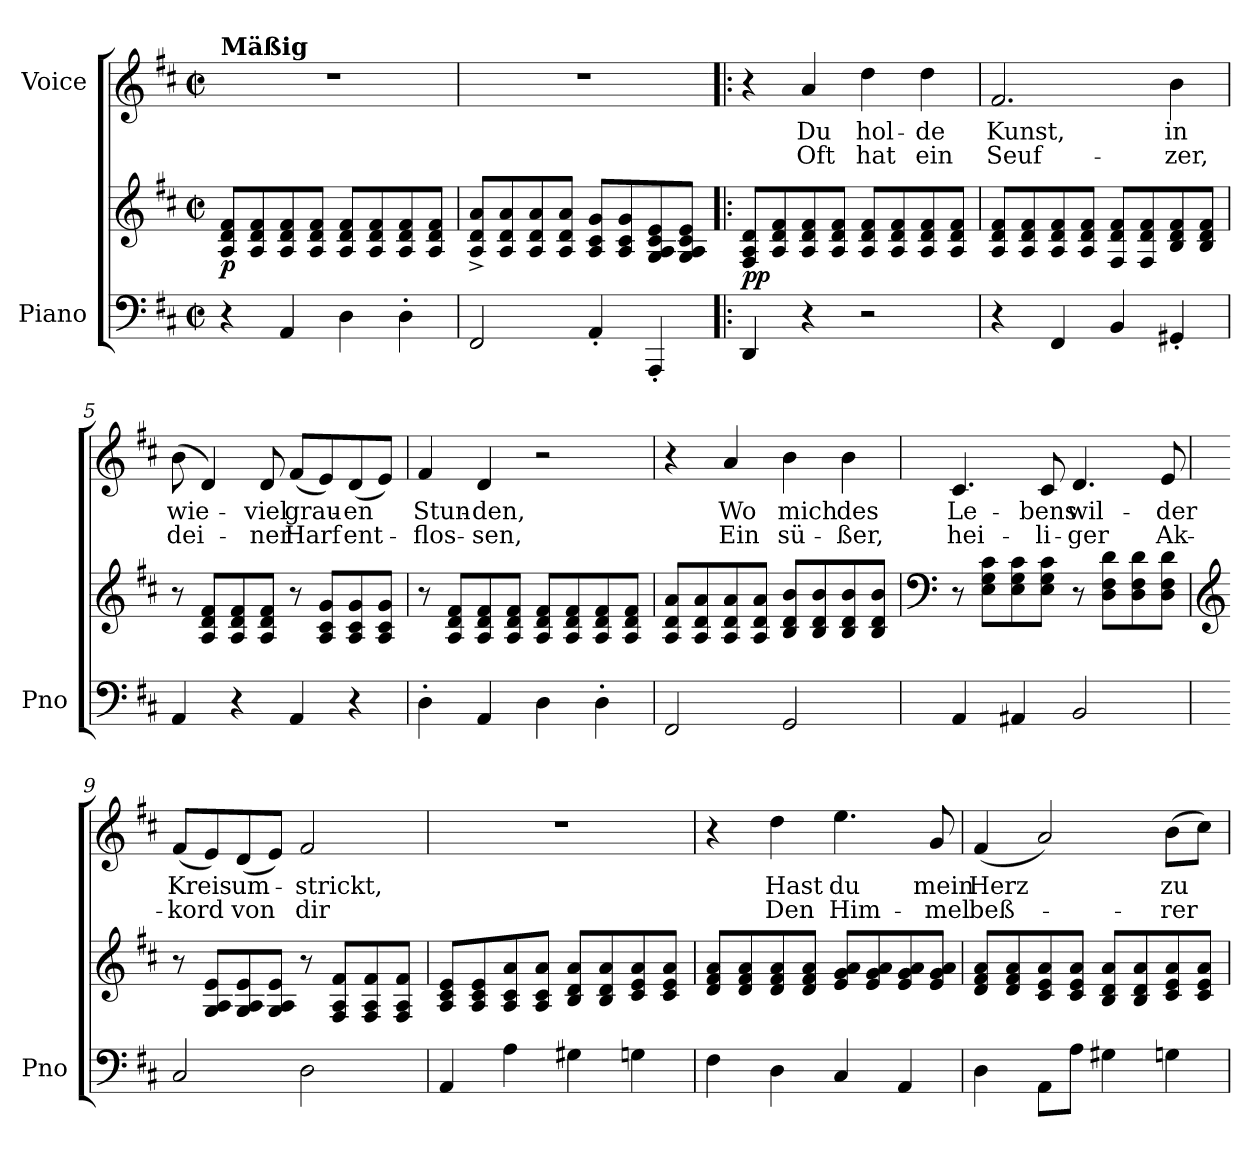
**kern	**kern	**dynam	**kern	**text	**text
*part2	*part2	*part2	*part1	*part1	*part1
*staff3	*staff2	*staff2/3	*staff1	*staff1	*staff1
*I"Piano	*	*	*I"Voice	*	*
*I'Pno	*	*	*	*	*
*clefF4	*clefG2	*	*clefG2	*	*
*k[f#c#]	*k[f#c#]	*	*k[f#c#]	*	*
*M4/4	*M4/4	*	*M4/4	*	*
*met(c|)	*met(c|)	*	*met(c|)	*	*
*MM60	*MM60	*	*MM60	*	*
=1	=1	=1	=1	=1	=1
!	!	!	!LO:TX:a:B:t=Mäßig	!	!
!	!	!LO:DY:b	!	!	!
4r	8A/ 8d/ 8f#/L	p	1r	.	.
.	8A/ 8d/ 8f#/	.	.	.	.
4AA/	8A/ 8d/ 8f#/	.	.	.	.
.	8A/ 8d/ 8f#/J	.	.	.	.
4D\	8A/ 8d/ 8f#/L	.	.	.	.
.	8A/ 8d/ 8f#/	.	.	.	.
4D'\	8A/ 8d/ 8f#/	.	.	.	.
.	8A/ 8d/ 8f#/J	.	.	.	.
=2	=2	=2	=2	=2	=2
2FF#/	8A/^ 8d/^ 8a/^L	.	1r	.	.
.	8A/ 8d/ 8a/	.	.	.	.
.	8A/ 8d/ 8a/	.	.	.	.
.	8A/ 8d/ 8a/J	.	.	.	.
4AA'/	8A/ 8c#/ 8g/L	.	.	.	.
.	8A/ 8c#/ 8g/	.	.	.	.
4AAA'/	8G/ 8A/ 8c#/ 8e/	.	.	.	.
.	8G/ 8A/ 8c#/ 8e/J	.	.	.	.
=3!|:	=3!|:	=3!|:	=3!|:	=3!|:	=3!|:
!	!	!LO:DY:b	!	!	!
4DD/	8F#/ 8A/ 8d/L	pp	4r	.	.
.	8A/ 8d/ 8f#/	.	.	.	.
!	!	!	!	!LO:LY:b	!LO:LY:b
4r	8A/ 8d/ 8f#/	.	4a/	Du	Oft
.	8A/ 8d/ 8f#/J	.	.	.	.
!	!	!	!	!LO:LY:b	!LO:LY:b
2r	8A/ 8d/ 8f#/L	.	4dd\	hol-	hat
.	8A/ 8d/ 8f#/	.	.	.	.
!	!	!	!	!LO:LY:b	!LO:LY:b
.	8A/ 8d/ 8f#/	.	4dd\	-de	ein
.	8A/ 8d/ 8f#/J	.	.	.	.
!!LO:LB:g=z
=4	=4	=4	=4	=4	=4
!	!	!	!	!LO:LY:b	!LO:LY:b
4r	8A/ 8d/ 8f#/L	.	2.f#/	Kunst,	Seuf-
.	8A/ 8d/ 8f#/	.	.	.	.
4FF#/	8A/ 8d/ 8f#/	.	.	.	.
.	8A/ 8d/ 8f#/J	.	.	.	.
4BB/	8F#/ 8d/ 8f#/L	.	.	.	.
.	8F#/ 8d/ 8f#/	.	.	.	.
!	!	!	!	!LO:LY:b	!LO:LY:b
4GG#X'/	8B/ 8d/ 8f#/	.	4b\	in	-zer,
.	8B/ 8d/ 8f#/J	.	.	.	.
=5	=5	=5	=5	=5	=5
!	!	!	!	!LO:LY:b	!LO:LY:b
4AA/	8r	.	(>8b\	wie-	dei-
.	8A/ 8d/ 8f#/L	.	4d/)	.	.
4r	8A/ 8d/ 8f#/	.	.	.	.
!	!	!	!	!LO:LY:b	!LO:LY:b
.	8A/ 8d/ 8f#/J	.	8d/	-viel	-ner
!	!	!	!	!LO:LY:b	!LO:LY:b
4AA/	8r	.	(<8f#/L	grau-	Harf
.	8A/ 8c#/ 8g/L	.	8e/)	.	.
!	!	!	!	!LO:LY:b	!LO:LY:b
4r	8A/ 8c#/ 8g/	.	(<8d/	-en	ent-
.	8A/ 8c#/ 8g/J	.	8e/J)	.	.
=6	=6	=6	=6	=6	=6
!	!	!	!	!LO:LY:b	!LO:LY:b
4D'\	8r	.	4f#/	Stun-	-flos-
.	8A/ 8d/ 8f#/L	.	.	.	.
!	!	!	!	!LO:LY:b	!LO:LY:b
4AA/	8A/ 8d/ 8f#/	.	4d/	-den,	-sen,
.	8A/ 8d/ 8f#/J	.	.	.	.
4D\	8A/ 8d/ 8f#/L	.	2r	.	.
.	8A/ 8d/ 8f#/	.	.	.	.
4D'\	8A/ 8d/ 8f#/	.	.	.	.
.	8A/ 8d/ 8f#/J	.	.	.	.
!!LO:LB:g=z
=7	=7	=7	=7	=7	=7
2FF#/	8A/ 8d/ 8a/L	.	4r	.	.
.	8A/ 8d/ 8a/	.	.	.	.
!	!	!	!	!LO:LY:b	!LO:LY:b
.	8A/ 8d/ 8a/	.	4a/	Wo	Ein
.	8A/ 8d/ 8a/J	.	.	.	.
!	!	!	!	!LO:LY:b	!LO:LY:b
2GG/	8B/ 8d/ 8b/L	.	4b\	mich	sü-
.	8B/ 8d/ 8b/	.	.	.	.
!	!	!	!	!LO:LY:b	!LO:LY:b
.	8B/ 8d/ 8b/	.	4b\	des	-ßer,
.	8B/ 8d/ 8b/J	.	.	.	.
=8	=8	=8	=8	=8	=8
*	*clefF4	*	*	*	*
!	!	!	!	!LO:LY:b	!LO:LY:b
4AA/	8r	.	4.c#/	Le-	hei-
.	8E\ 8G\ 8c#\L	.	.	.	.
4AA#X/	8E\ 8G\ 8c#\	.	.	.	.
!	!	!	!	!LO:LY:b	!LO:LY:b
.	8E\ 8G\ 8c#\J	.	8c#/	-bens	-li-
!	!	!	!	!LO:LY:b	!LO:LY:b
2BB/	8r	.	4.d/	wil-	-ger
.	8D\ 8F#\ 8d\L	.	.	.	.
.	8D\ 8F#\ 8d\	.	.	.	.
!	!	!	!	!LO:LY:b	!LO:LY:b
.	8D\ 8F#\ 8d\J	.	8e/	-der	Ak-
=9	=9	=9	=9	=9	=9
*	*clefG2	*	*	*	*
!	!	!	!	!LO:LY:b	!LO:LY:b
2C#/	8r	.	(<8f#/L	Kreis	-kord
.	8G/ 8A/ 8e/L	.	8e/)	.	.
!	!	!	!	!LO:LY:b	!LO:LY:b
.	8G/ 8A/ 8e/	.	(<8d/	um-	von
.	8G/ 8A/ 8e/J	.	8e/J)	.	.
!	!	!	!	!LO:LY:b	!LO:LY:b
2D\	8r	.	2f#/	-strickt,	dir
.	8F#/ 8A/ 8f#/L	.	.	.	.
.	8F#/ 8A/ 8f#/	.	.	.	.
.	8F#/ 8A/ 8f#/J	.	.	.	.
!!LO:PB:g=z
=10	=10	=10	=10	=10	=10
4AA/	8A/ 8c#/ 8e/L	.	1r	.	.
.	8A/ 8c#/ 8e/	.	.	.	.
4A\	8A/ 8c#/ 8a/	.	.	.	.
.	8A/ 8c#/ 8a/J	.	.	.	.
4G#X\	8B/ 8d/ 8a/L	.	.	.	.
.	8B/ 8d/ 8a/	.	.	.	.
4Gn\	8c#/ 8e/ 8a/	.	.	.	.
.	8c#/ 8e/ 8a/J	.	.	.	.
=11	=11	=11	=11	=11	=11
4F#\	8d/ 8f#/ 8a/L	.	4r	.	.
.	8d/ 8f#/ 8a/	.	.	.	.
!	!	!	!	!LO:LY:b	!LO:LY:b
4D\	8d/ 8f#/ 8a/	.	4dd\	Hast	Den
.	8d/ 8f#/ 8a/J	.	.	.	.
!	!	!	!	!LO:LY:b	!LO:LY:b
4C#/	8e/ 8g/ 8a/L	.	4.ee\	du	Him-
.	8e/ 8g/ 8a/	.	.	.	.
4AA/	8e/ 8g/ 8a/	.	.	.	.
!	!	!	!	!LO:LY:b	!LO:LY:b
.	8e/ 8g/ 8a/J	.	8g/	mein	-mel
=12	=12	=12	=12	=12	=12
!	!	!	!	!LO:LY:b	!LO:LY:b
4D\	8d/ 8f#/ 8a/L	.	(<4f#/	Herz	beß-
.	8d/ 8f#/ 8a/	.	.	.	.
8AA\L	8c#/ 8e/ 8a/	.	2a/)	.	.
8A\J	8c#/ 8e/ 8a/J	.	.	.	.
4G#X\	8B/ 8d/ 8a/L	.	.	.	.
.	8B/ 8d/ 8a/	.	.	.	.
!	!	!	!	!LO:LY:b	!LO:LY:b
4Gn\	8c#/ 8e/ 8a/	.	(>8b\L	zu	-rer
.	8c#/ 8e/ 8a/J	.	8cc#\J)	.	.
=	=	=	=	=	=
*-	*-	*-	*-	*-	*-
